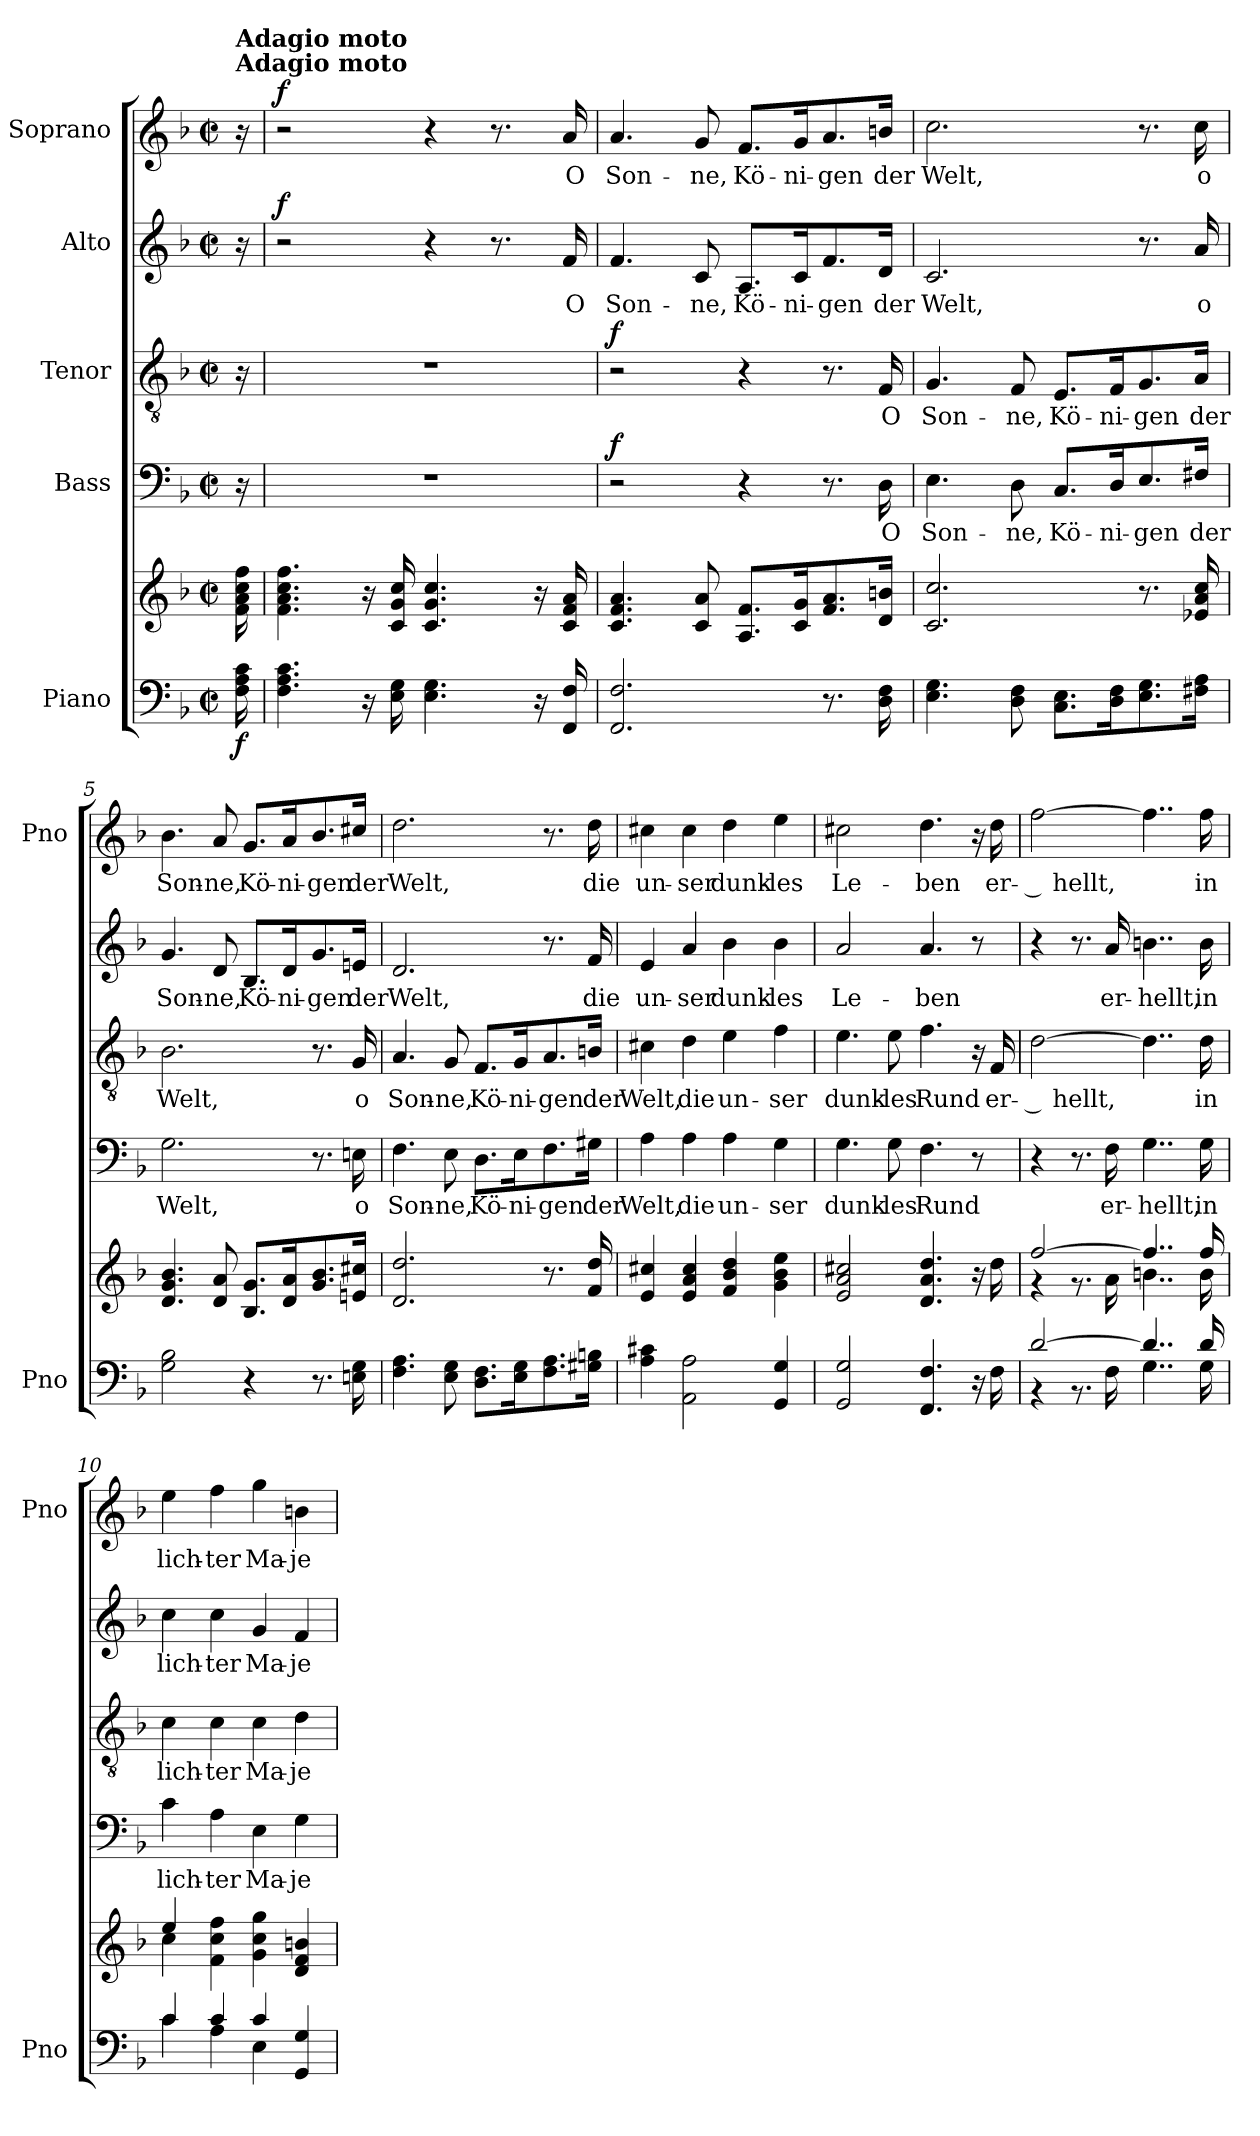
**kern	**kern	**dynam	**kern	**text	**dynam	**kern	**text	**dynam	**kern	**text	**dynam	**kern	**text	**dynam
*part5	*part5	*part5	*part4	*part4	*part4	*part3	*part3	*part3	*part2	*part2	*part2	*part1	*part1	*part1
*staff6	*staff5	*staff5/6	*staff4	*staff4	*staff4	*staff3	*staff3	*staff3	*staff2	*staff2	*staff2	*staff1	*staff1	*staff1
*I"Piano	*	*	*I"Bass	*	*	*I"Tenor	*	*	*I"Alto	*	*	*I"Soprano	*	*
*I'Pno	*	*	*	*	*	*	*	*	*	*	*	*I'Pno	*	*
*clefF4	*clefG2	*	*clefF4	*	*	*clefGv2	*	*	*clefG2	*	*	*clefG2	*	*
*k[b-]	*k[b-]	*	*k[b-]	*	*	*k[b-]	*	*	*k[b-]	*	*	*k[b-]	*	*
*F:	*F:	*	*F:	*	*	*F:	*	*	*F:	*	*	*F:	*	*
*M2/2	*M2/2	*	*M2/2	*	*	*M2/2	*	*	*M2/2	*	*	*M2/2	*	*
*met(c|)	*met(c|)	*	*met(c|)	*	*	*met(c|)	*	*	*met(c|)	*	*	*met(c|)	*	*
=1	=1	=1	=1	=1	=1	=1	=1	=1	=1	=1	=1	=1	=1	=1
!	!	!	!	!	!	!	!	!	!	!	!	!LO:TX:a:B:t=Adagio moto	!	!
!	!	!	!	!	!	!	!	!	!	!	!	!LO:TX:a:B:t=Adagio moto	!	!
!	!	!LO:DY:b=2	!	!	!	!	!	!	!	!	!	!	!	!
16F\ 16A\ 16c\	16f\ 16a\ 16cc\ 16ff\	f	16r	.	.	16r	.	.	16r	.	.	16r	.	.
=2	=2	=2	=2	=2	=2	=2	=2	=2	=2	=2	=2	=2	=2	=2
!	!	!	!	!	!	!	!	!	!	!	!LO:DY:b	!	!	!LO:DY:b
4.F\ 4.A\ 4.c\	4.f\ 4.a\ 4.cc\ 4.ff\	.	1r	.	.	1r	.	.	2r	.	f	2r	.	f
16r	16r	.	.	.	.	.	.	.	.	.	.	.	.	.
16E\ 16G\	16c/ 16g/ 16cc/	.	.	.	.	.	.	.	.	.	.	.	.	.
4.E\ 4.G\	4.c/ 4.g/ 4.cc/	.	.	.	.	.	.	.	4r	.	.	4r	.	.
.	.	.	.	.	.	.	.	.	8.r	.	.	8.r	.	.
16r	16r	.	.	.	.	.	.	.	.	.	.	.	.	.
!	!	!	!	!	!	!	!	!	!	!LO:LY:b	!	!	!LO:LY:b	!
16FF/ 16F/	16c/ 16f/ 16a/	.	.	.	.	.	.	.	16f/	O	.	16a/	O	.
=3	=3	=3	=3	=3	=3	=3	=3	=3	=3	=3	=3	=3	=3	=3
!	!	!	!	!	!LO:DY:b	!	!	!LO:DY:b	!	!LO:LY:b	!	!	!LO:LY:b	!
2.FF/ 2.F/	4.c/ 4.f/ 4.a/	.	2r	.	f	2r	.	f	4.f/	Son-	.	4.a/	Son-	.
!	!	!	!	!	!	!	!	!	!	!LO:LY:b	!	!	!LO:LY:b	!
.	8c/ 8a/	.	.	.	.	.	.	.	8c/	-ne,	.	8g/	-ne,	.
!	!	!	!	!	!	!	!	!	!	!LO:LY:b	!	!	!LO:LY:b	!
.	8.A/ 8.f/L	.	4r	.	.	4r	.	.	8.A/L	Kö-	.	8.f/L	Kö-	.
!	!	!	!	!	!	!	!	!	!	!LO:LY:b	!	!	!LO:LY:b	!
.	16c/ 16g/K	.	.	.	.	.	.	.	16c/K	-ni-	.	16g/K	-ni-	.
!	!	!	!	!	!	!	!	!	!	!LO:LY:b	!	!	!LO:LY:b	!
8.r	8.f/ 8.a/	.	8.r	.	.	8.r	.	.	8.f/	-gen	.	8.a/	-gen	.
!	!	!	!	!LO:LY:b	!	!	!LO:LY:b	!	!	!LO:LY:b	!	!	!LO:LY:b	!
16D\ 16F\	16d/ 16bn/Jk	.	16D\	O	.	16F/	O	.	16d/Jk	der	.	16bn/Jk	der	.
=4	=4	=4	=4	=4	=4	=4	=4	=4	=4	=4	=4	=4	=4	=4
!	!	!	!	!LO:LY:b	!	!	!LO:LY:b	!	!	!LO:LY:b	!	!	!LO:LY:b	!
4.E\ 4.G\	2.c/ 2.cc/	.	4.E\	Son-	.	4.G/	Son-	.	2.c/	Welt,	.	2.cc\	Welt,	.
!	!	!	!	!LO:LY:b	!	!	!LO:LY:b	!	!	!	!	!	!	!
8D\ 8F\	.	.	8D\	-ne,	.	8F/	-ne,	.	.	.	.	.	.	.
!	!	!	!	!LO:LY:b	!	!	!LO:LY:b	!	!	!	!	!	!	!
8.C\ 8.E\L	.	.	8.C/L	Kö-	.	8.E/L	Kö-	.	.	.	.	.	.	.
!	!	!	!	!LO:LY:b	!	!	!LO:LY:b	!	!	!	!	!	!	!
16D\ 16F\K	.	.	16D/K	-ni-	.	16F/K	-ni-	.	.	.	.	.	.	.
!	!	!	!	!LO:LY:b	!	!	!LO:LY:b	!	!	!	!	!	!	!
8.E\ 8.G\	8.r	.	8.E/	-gen	.	8.G/	-gen	.	8.r	.	.	8.r	.	.
!	!	!	!	!LO:LY:b	!	!	!LO:LY:b	!	!	!LO:LY:b	!	!	!LO:LY:b	!
16F#X\ 16A\Jk	16e-X/ 16a/ 16cc/	.	16F#X/Jk	der	.	16A/Jk	der	.	16a/	o	.	16cc\	o	.
!!LO:LB:g=z
=5	=5	=5	=5	=5	=5	=5	=5	=5	=5	=5	=5	=5	=5	=5
!	!	!	!	!LO:LY:b	!	!	!LO:LY:b	!	!	!LO:LY:b	!	!	!LO:LY:b	!
2G\ 2B-\	4.d/ 4.g/ 4.b-/	.	2.G\	Welt,	.	2.B-\	Welt,	.	4.g/	Son-	.	4.b-\	Son-	.
!	!	!	!	!	!	!	!	!	!	!LO:LY:b	!	!	!LO:LY:b	!
.	8d/ 8a/	.	.	.	.	.	.	.	8d/	-ne,	.	8a/	-ne,	.
!	!	!	!	!	!	!	!	!	!	!LO:LY:b	!	!	!LO:LY:b	!
4r	8.B-/ 8.g/L	.	.	.	.	.	.	.	8.B-/L	Kö-	.	8.g/L	Kö-	.
!	!	!	!	!	!	!	!	!	!	!LO:LY:b	!	!	!LO:LY:b	!
.	16d/ 16a/K	.	.	.	.	.	.	.	16d/K	-ni-	.	16a/K	-ni-	.
!	!	!	!	!	!	!	!	!	!	!LO:LY:b	!	!	!LO:LY:b	!
8.r	8.g/ 8.b-/	.	8.r	.	.	8.r	.	.	8.g/	-gen	.	8.b-/	-gen	.
!	!	!	!	!LO:LY:b	!	!	!LO:LY:b	!	!	!LO:LY:b	!	!	!LO:LY:b	!
16En\ 16G\	16en/ 16cc#X/Jk	.	16En\	o	.	16G/	o	.	16en/Jk	der	.	16cc#X/Jk	der	.
=6	=6	=6	=6	=6	=6	=6	=6	=6	=6	=6	=6	=6	=6	=6
!	!	!	!	!LO:LY:b	!	!	!LO:LY:b	!	!	!LO:LY:b	!	!	!LO:LY:b	!
4.F\ 4.A\	2.d/ 2.dd/	.	4.F\	Son-	.	4.A/	Son-	.	2.d/	Welt,	.	2.dd\	Welt,	.
!	!	!	!	!LO:LY:b	!	!	!LO:LY:b	!	!	!	!	!	!	!
8E\ 8G\	.	.	8E\	-ne,	.	8G/	-ne,	.	.	.	.	.	.	.
!	!	!	!	!LO:LY:b	!	!	!LO:LY:b	!	!	!	!	!	!	!
8.D\ 8.F\L	.	.	8.D\L	Kö-	.	8.F/L	Kö-	.	.	.	.	.	.	.
!	!	!	!	!LO:LY:b	!	!	!LO:LY:b	!	!	!	!	!	!	!
16E\ 16G\K	.	.	16E\K	-ni-	.	16G/K	-ni-	.	.	.	.	.	.	.
!	!	!	!	!LO:LY:b	!	!	!LO:LY:b	!	!	!	!	!	!	!
8.F\ 8.A\	8.r	.	8.F\	-gen	.	8.A/	-gen	.	8.r	.	.	8.r	.	.
!	!	!	!	!LO:LY:b	!	!	!LO:LY:b	!	!	!LO:LY:b	!	!	!LO:LY:b	!
16G#X\ 16Bn\Jk	16f/ 16dd/	.	16G#X\Jk	der	.	16Bn/Jk	der	.	16f/	die	.	16dd\	die	.
=7	=7	=7	=7	=7	=7	=7	=7	=7	=7	=7	=7	=7	=7	=7
!	!	!	!	!LO:LY:b	!	!	!LO:LY:b	!	!	!LO:LY:b	!	!	!LO:LY:b	!
4A\ 4c#X\	4e/ 4cc#X/	.	4A\	Welt,	.	4c#X\	Welt,	.	4e/	un-	.	4cc#X\	un-	.
!	!	!	!	!LO:LY:b	!	!	!LO:LY:b	!	!	!LO:LY:b	!	!	!LO:LY:b	!
2AA\ 2A\	4e/ 4a/ 4cc#/	.	4A\	die	.	4d\	die	.	4a/	-ser	.	4cc#\	-ser	.
!	!	!	!	!LO:LY:b	!	!	!LO:LY:b	!	!	!LO:LY:b	!	!	!LO:LY:b	!
.	4f/ 4b-/ 4dd/	.	4A\	un-	.	4e\	un-	.	4b-\	dunk-	.	4dd\	dunk-	.
!	!	!	!	!LO:LY:b	!	!	!LO:LY:b	!	!	!LO:LY:b	!	!	!LO:LY:b	!
4GG/ 4G/	4g\ 4b-\ 4ee\	.	4G\	-ser	.	4f\	-ser	.	4b-\	-les	.	4ee\	-les	.
=8	=8	=8	=8	=8	=8	=8	=8	=8	=8	=8	=8	=8	=8	=8
!	!	!	!	!LO:LY:b	!	!	!LO:LY:b	!	!	!LO:LY:b	!	!	!LO:LY:b	!
2GG/ 2G/	2e/ 2a/ 2cc#X/	.	4.G\	dunk-	.	4.e\	dunk-	.	2a/	Le-	.	2cc#X\	Le-	.
!	!	!	!	!LO:LY:b	!	!	!LO:LY:b	!	!	!	!	!	!	!
.	.	.	8G\	-les	.	8e\	-les	.	.	.	.	.	.	.
!	!	!	!	!LO:LY:b	!	!	!LO:LY:b	!	!	!LO:LY:b	!	!	!LO:LY:b	!
4.FF/ 4.F/	4.d/ 4.a/ 4.dd/	.	4.F\	Rund	.	4.f\	Rund	.	4.a/	-ben	.	4.dd\	-ben	.
16r	16r	.	8r	.	.	16r	.	.	8r	.	.	16r	.	.
!	!	!	!	!	!	!	!LO:LY:b	!	!	!	!	!	!LO:LY:b	!
16F\	16dd\	.	.	.	.	16F/	er-	.	.	.	.	16dd\	er-	.
!!LO:PB:g=z
=9	=9	=9	=9	=9	=9	=9	=9	=9	=9	=9	=9	=9	=9	=9
*^	*^	*	*	*	*	*	*	*	*	*	*	*	*	*
!	!	!	!	!	!	!	!	!	!LO:LY:b	!	!	!	!	!	!LO:LY:b	!
[2d/	4rBB	[2ff/	4rg	.	4r	.	.	[2d\	­ hellt,	.	4r	.	.	[2ff\	­ hellt,	.
.	8.rBB	.	8.rg	.	8.r	.	.	.	.	.	8.r	.	.	.	.	.
!	!	!	!	!	!	!LO:LY:b	!	!	!	!	!	!LO:LY:b	!	!	!	!
.	16F\	.	16a\	.	16F\	er-	.	.	.	.	16a/	er-	.	.	.	.
!	!	!	!	!	!	!LO:LY:b	!	!	!	!	!	!LO:LY:b	!	!	!	!
4..d/]	4..G\	4..ff/]	4..bn\	.	4..G\	-hellt,	.	4..d\]	.	.	4..bn\	-hellt,	.	4..ff\]	.	.
!	!	!	!	!	!	!LO:LY:b	!	!	!LO:LY:b	!	!	!LO:LY:b	!	!	!LO:LY:b	!
16d/	16G\	16ff/	16b\	.	16G\	in	.	16d\	in	.	16b\	in	.	16ff\	in	.
=10	=10	=10	=10	=10	=10	=10	=10	=10	=10	=10	=10	=10	=10	=10	=10	=10
!	!	!	!	!	!	!LO:LY:b	!	!	!LO:LY:b	!	!	!LO:LY:b	!	!	!LO:LY:b	!
4c/	4c\	4ee/	4cc\	.	4c\	lich-	.	4c\	lich-	.	4cc\	lich-	.	4ee\	lich-	.
!	!	!	!	!	!	!LO:LY:b	!	!	!LO:LY:b	!	!	!LO:LY:b	!	!	!LO:LY:b	!
4c/	4A\	4f\ 4cc\ 4ff\	2.ryy	.	4A\	-ter	.	4c\	-ter	.	4cc\	-ter	.	4ff\	-ter	.
!	!	!	!	!	!	!LO:LY:b	!	!	!LO:LY:b	!	!	!LO:LY:b	!	!	!LO:LY:b	!
4c/	4E\	4g\ 4cc\ 4gg\	.	.	4E\	Ma-	.	4c\	Ma-	.	4g/	Ma-	.	4gg\	Ma-	.
!	!	!	!	!	!	!LO:LY:b	!	!	!LO:LY:b	!	!	!LO:LY:b	!	!	!LO:LY:b	!
4GG/ 4G/	4ryy	4d/ 4f/ 4bn/	.	.	4G\	-je-	.	4d\	-je-	.	4f/	-je-	.	4bn\	-je-	.
*v	*v	*	*	*	*	*	*	*	*	*	*	*	*	*	*	*
*	*v	*v	*	*	*	*	*	*	*	*	*	*	*	*	*
=	=	=	=	=	=	=	=	=	=	=	=	=	=	=
*-	*-	*-	*-	*-	*-	*-	*-	*-	*-	*-	*-	*-	*-	*-
